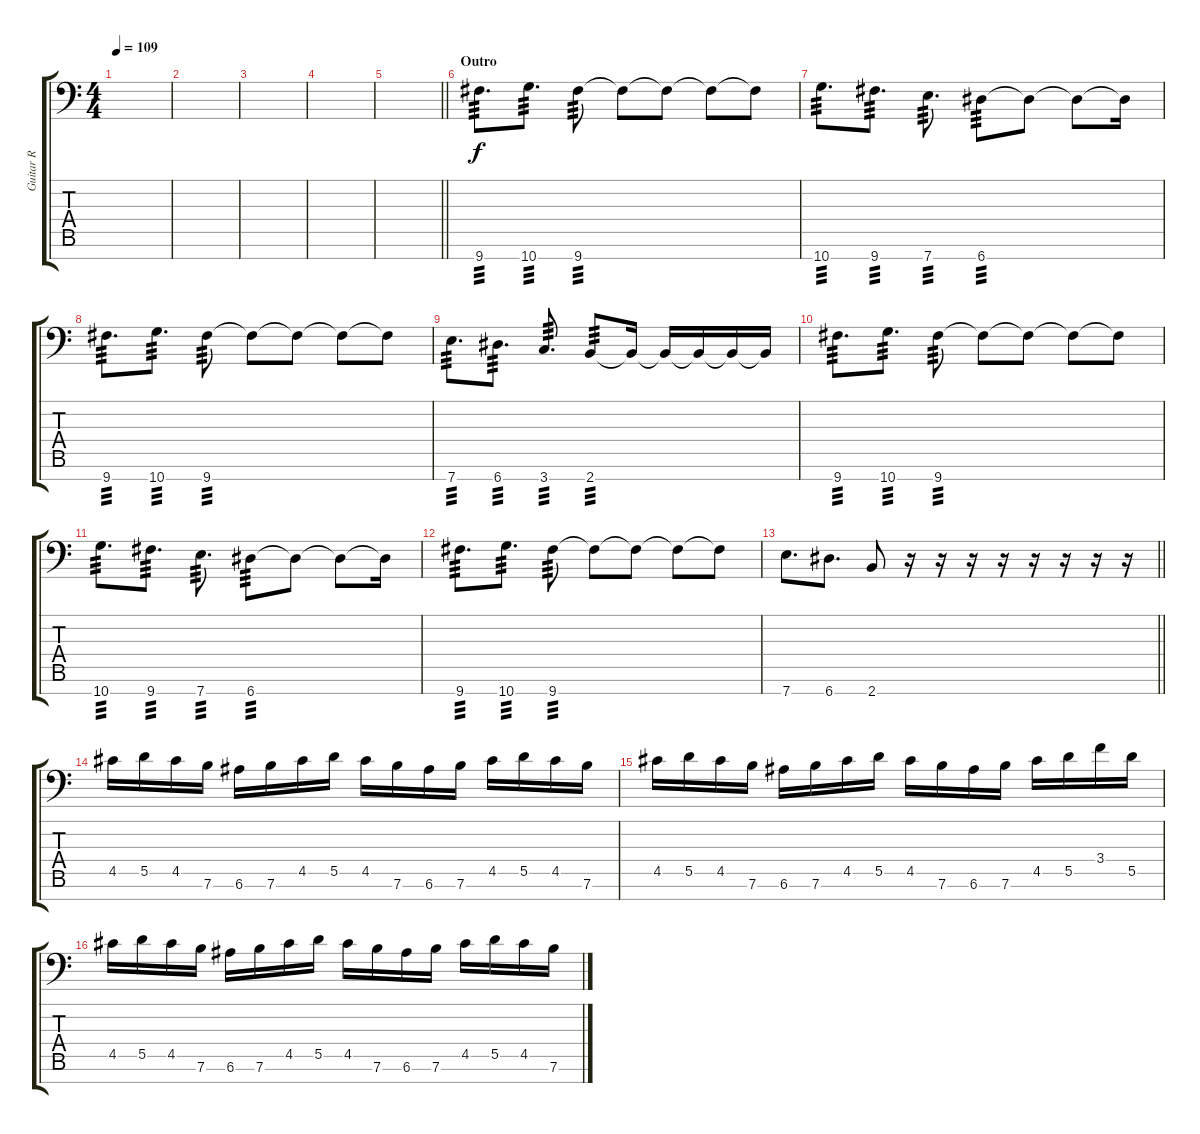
\track ("Guitar R" "Guitar R") {instrument overdrivenguitar}
\staff {score tabs}
\tuning (E4 B3 G3 D3 A2 E2 A1) {hide}
\ts (4 4)
\tempo 109
\clef f4
\ks c
|
|
|
|
\barLineRight lightlight
|
\section ("" "Outro")
9.7.8{d tp 3} 10.7.8{d tp 3} 9.7.8{tp 3} 9.7{t}.8 9.7{t}.8 9.7{t}.8 9.7{t}.8 |
10.7.8{d tp 3} 9.7.8{d tp 3} 7.7.8{d tp 3} 6.7.8{tp 3} 6.7{t}.8 6.7{t}.8 6.7{t}.16 |
9.7.8{d tp 3} 10.7.8{d tp 3} 9.7.8{tp 3} 9.7{t}.8 9.7{t}.8 9.7{t}.8 9.7{t}.8 |
7.7.8{d tp 3} 6.7.8{d tp 3} 3.7.8{d tp 3} 2.7.8{tp 3} 2.7{t}.16 2.7{t}.16 2.7{t}.16 2.7{t}.16 2.7{t}.16 |
9.7.8{d tp 3} 10.7.8{d tp 3} 9.7.8{tp 3} 9.7{t}.8 9.7{t}.8 9.7{t}.8 9.7{t}.8 |
10.7.8{d tp 3} 9.7.8{d tp 3} 7.7.8{d tp 3} 6.7.8{tp 3} 6.7{t}.8 6.7{t}.8 6.7{t}.16 |
9.7.8{d tp 3} 10.7.8{d tp 3} 9.7.8{tp 3} 9.7{t}.8 9.7{t}.8 9.7{t}.8 9.7{t}.8 |
\barLineRight lightlight
7.7.8{d} 6.7.8{d} 2.7.8 r.16 r.16 r.16 r.16 r.16 r.16 r.16 r.16 |
4.5.16 5.5.16 4.5.16 7.6.16 6.6.16 7.6.16 4.5.16 5.5.16 4.5.16 7.6.16 6.6.16 7.6.16 4.5.16 5.5.16 4.5.16 7.6.16 |
4.5.16 5.5.16 4.5.16 7.6.16 6.6.16 7.6.16 4.5.16 5.5.16 4.5.16 7.6.16 6.6.16 7.6.16 4.5.16 5.5.16 3.4.16 5.5.16 |
4.5.16 5.5.16 4.5.16 7.6.16 6.6.16 7.6.16 4.5.16 5.5.16 4.5.16 7.6.16 6.6.16 7.6.16 4.5.16 5.5.16 4.5.16 7.6.16
